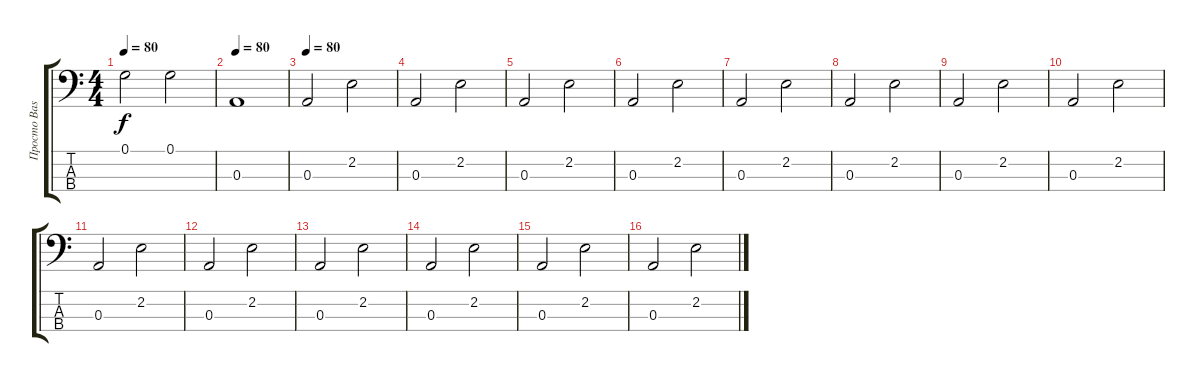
\track ("Просто Bass  Dvinin" "Просто Bas") {instrument electricbassfinger}
\staff {score tabs}
\tuning (G2 D2 A1 E1) {hide}
\ts (4 4)
\tempo 80
\clef f4
\ks c
0.1.2{dy f} 0.1.2 |
\tempo 80
0.3.1 |
\tempo 80
0.3.2 2.2.2 |
0.3.2 2.2.2 |
0.3.2 2.2.2 |
0.3.2 2.2.2 |
0.3.2 2.2.2 |
0.3.2 2.2.2 |
0.3.2 2.2.2 |
0.3.2 2.2.2 |
0.3.2 2.2.2 |
0.3.2 2.2.2 |
0.3.2 2.2.2 |
0.3.2 2.2.2 |
0.3.2 2.2.2 |
0.3.2 2.2.2
